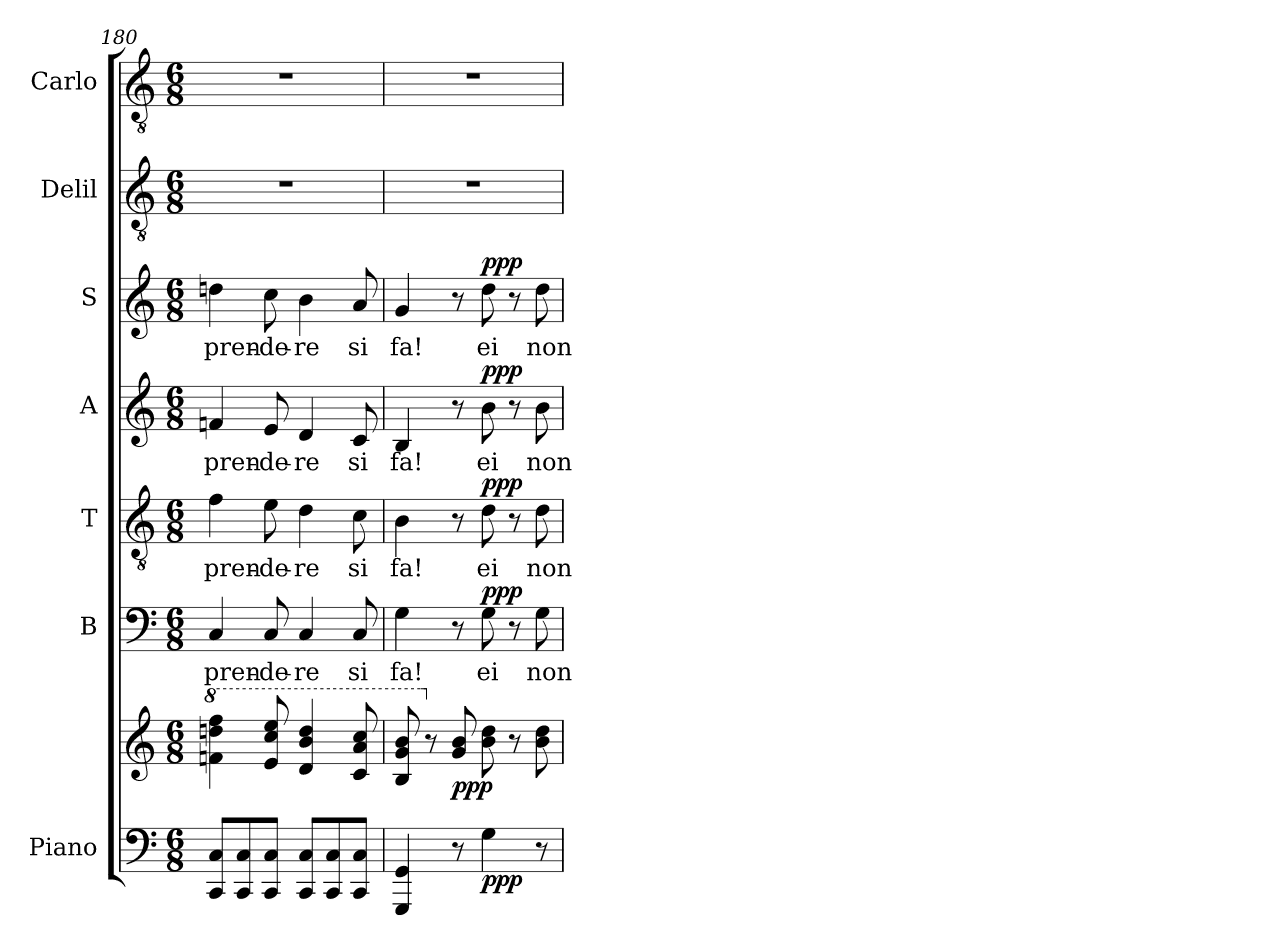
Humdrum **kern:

**kern	**kern	**dynam	**kern	**text	**dynam	**kern	**text	**dynam	**kern	**text	**dynam	**kern	**text	**dynam	**kern	**kern
*part7	*part7	*part7	*part6	*part6	*part6	*part5	*part5	*part5	*part4	*part4	*part4	*part3	*part3	*part3	*part2	*part1
*staff8	*staff7	*staff7/8	*staff6	*staff6	*staff6	*staff5	*staff5	*staff5	*staff4	*staff4	*staff4	*staff3	*staff3	*staff3	*staff2	*staff1
*I"Piano	*	*	*I"B	*	*	*I"T	*	*	*I"A	*	*	*I"S	*	*	*I"Delil	*I"Carlo
*I'Pno	*	*	*I'B	*	*	*I'T	*	*	*I'A	*	*	*I'S	*	*	*	*
*clefF4	*clefG2	*	*clefF4	*	*	*clefGv2	*	*	*clefG2	*	*	*clefG2	*	*	*clefGv2	*clefGv2
*k[]	*k[]	*	*k[]	*	*	*k[]	*	*	*k[]	*	*	*k[]	*	*	*k[]	*k[]
*M6/8	*M6/8	*	*M6/8	*	*	*M6/8	*	*	*M6/8	*	*	*M6/8	*	*	*M6/8	*M6/8
*	*8va	*	*	*	*	*	*	*	*	*	*	*	*	*	*	*
=180	=180	=180	=180	=180	=180	=180	=180	=180	=180	=180	=180	=180	=180	=180	=180	=180
8CC/ 8C/L	4ffn\ 4dddn\ 4fff\	.	4C/	-pren-	.	4f\	-pren-	.	4fn/	-pren-	.	4ddn\	-pren-	.	2.r	2.r
8CC/ 8C/	.	.	.	.	.	.	.	.	.	.	.	.	.	.	.	.
8CC/ 8C/J	8ee/ 8ccc/ 8eee/	.	8C/	-de-	.	8e\	-de-	.	8e/	-de-	.	8cc\	-de-	.	.	.
8CC/ 8C/L	4dd/ 4bb/ 4ddd/	.	4C/	-re	.	4d\	-re	.	4d/	-re	.	4b\	-re	.	.	.
8CC/ 8C/	.	.	.	.	.	.	.	.	.	.	.	.	.	.	.	.
8CC/ 8C/J	8cc/ 8aa/ 8ccc/	.	8C/	si	.	8c\	si	.	8c/	si	.	8a/	si	.	.	.
=181	=181	=181	=181	=181	=181	=181	=181	=181	=181	=181	=181	=181	=181	=181	=181	=181
4GGG/ 4GG/	8b/ 8gg/ 8bb/	.	4G\	fa!	.	4B\	fa!	.	4B/	fa!	.	4g/	fa!	.	2.r	2.r
*	*X8va	*	*	*	*	*	*	*	*	*	*	*	*	*	*	*
.	8r	.	.	.	.	.	.	.	.	.	.	.	.	.	.	.
!	!	!LO:DY:b	!	!	!	!	!	!	!	!	!	!	!	!	!	!
8r	8g/ 8b/	ppp	8r	.	.	8r	.	.	8r	.	.	8r	.	.	.	.
!	!	!LO:DY:b=2	!	!	!LO:DY:a	!	!	!LO:DY:a	!	!	!LO:DY:a	!	!	!LO:DY:a	!	!
4G\	8b\ 8dd\	ppp	8G\	ei	ppp	8d\	ei	ppp	8b\	ei	ppp	8dd\	ei	ppp	.	.
.	8r	.	8r	.	.	8r	.	.	8r	.	.	8r	.	.	.	.
8r	8b\ 8dd\	.	8G\	non	.	8d\	non	.	8b\	non	.	8dd\	non	.	.	.
=	=	=	=	=	=	=	=	=	=	=	=	=	=	=	=	=
*-	*-	*-	*-	*-	*-	*-	*-	*-	*-	*-	*-	*-	*-	*-	*-	*-
